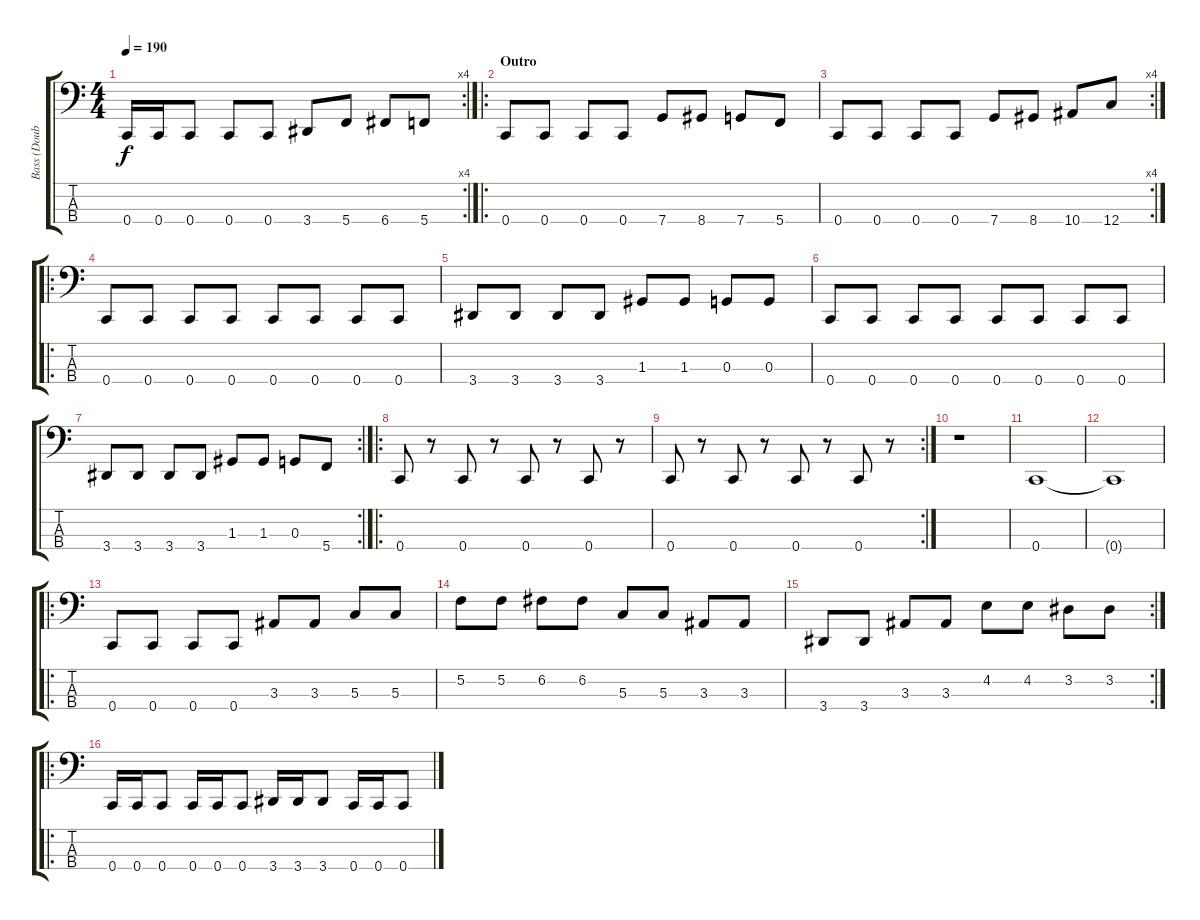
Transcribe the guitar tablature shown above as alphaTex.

\track ("Bass (Double)" "Bass (Doub") {instrument slapbass1}
\staff {score tabs}
\tuning (F2 C2 G1 C1) {hide}
\rc 4
\ts (4 4)
\tempo 190
\clef f4
\ks c
0.4.16{dy f} 0.4.16 0.4.8 0.4.8 0.4.8 3.4.8 5.4.8 6.4.8 5.4.8 |
\ro
\section ("" "Outro")
0.4.8 0.4.8 0.4.8 0.4.8 7.4.8 8.4.8 7.4.8 5.4.8 |
\rc 4
0.4.8 0.4.8 0.4.8 0.4.8 7.4.8 8.4.8 10.4.8 12.4.8 |
\ro
0.4.8 0.4.8 0.4.8 0.4.8 0.4.8 0.4.8 0.4.8 0.4.8 |
3.4.8 3.4.8 3.4.8 3.4.8 1.3.8 1.3.8 0.3.8 0.3.8 |
0.4.8 0.4.8 0.4.8 0.4.8 0.4.8 0.4.8 0.4.8 0.4.8 |
\rc 2
3.4.8 3.4.8 3.4.8 3.4.8 1.3.8 1.3.8 0.3.8 5.4.8 |
\ro
0.4.8 r.8 0.4.8 r.8 0.4.8 r.8 0.4.8 r.8 |
\rc 2
0.4.8 r.8 0.4.8 r.8 0.4.8 r.8 0.4.8 r.8 |
r.1 |
0.4.1 |
0.4{t}.1 |
\ro
0.4.8 0.4.8 0.4.8 0.4.8 3.3.8 3.3.8 5.3.8 5.3.8 |
5.2.8 5.2.8 6.2.8 6.2.8 5.3.8 5.3.8 3.3.8 3.3.8 |
\rc 2
3.4.8 3.4.8 3.3.8 3.3.8 4.2.8 4.2.8 3.2.8 3.2.8 |
\ro
0.4.16 0.4.16 0.4.8 0.4.16 0.4.16 0.4.8 3.4.16 3.4.16 3.4.8 0.4.16 0.4.16 0.4.8
